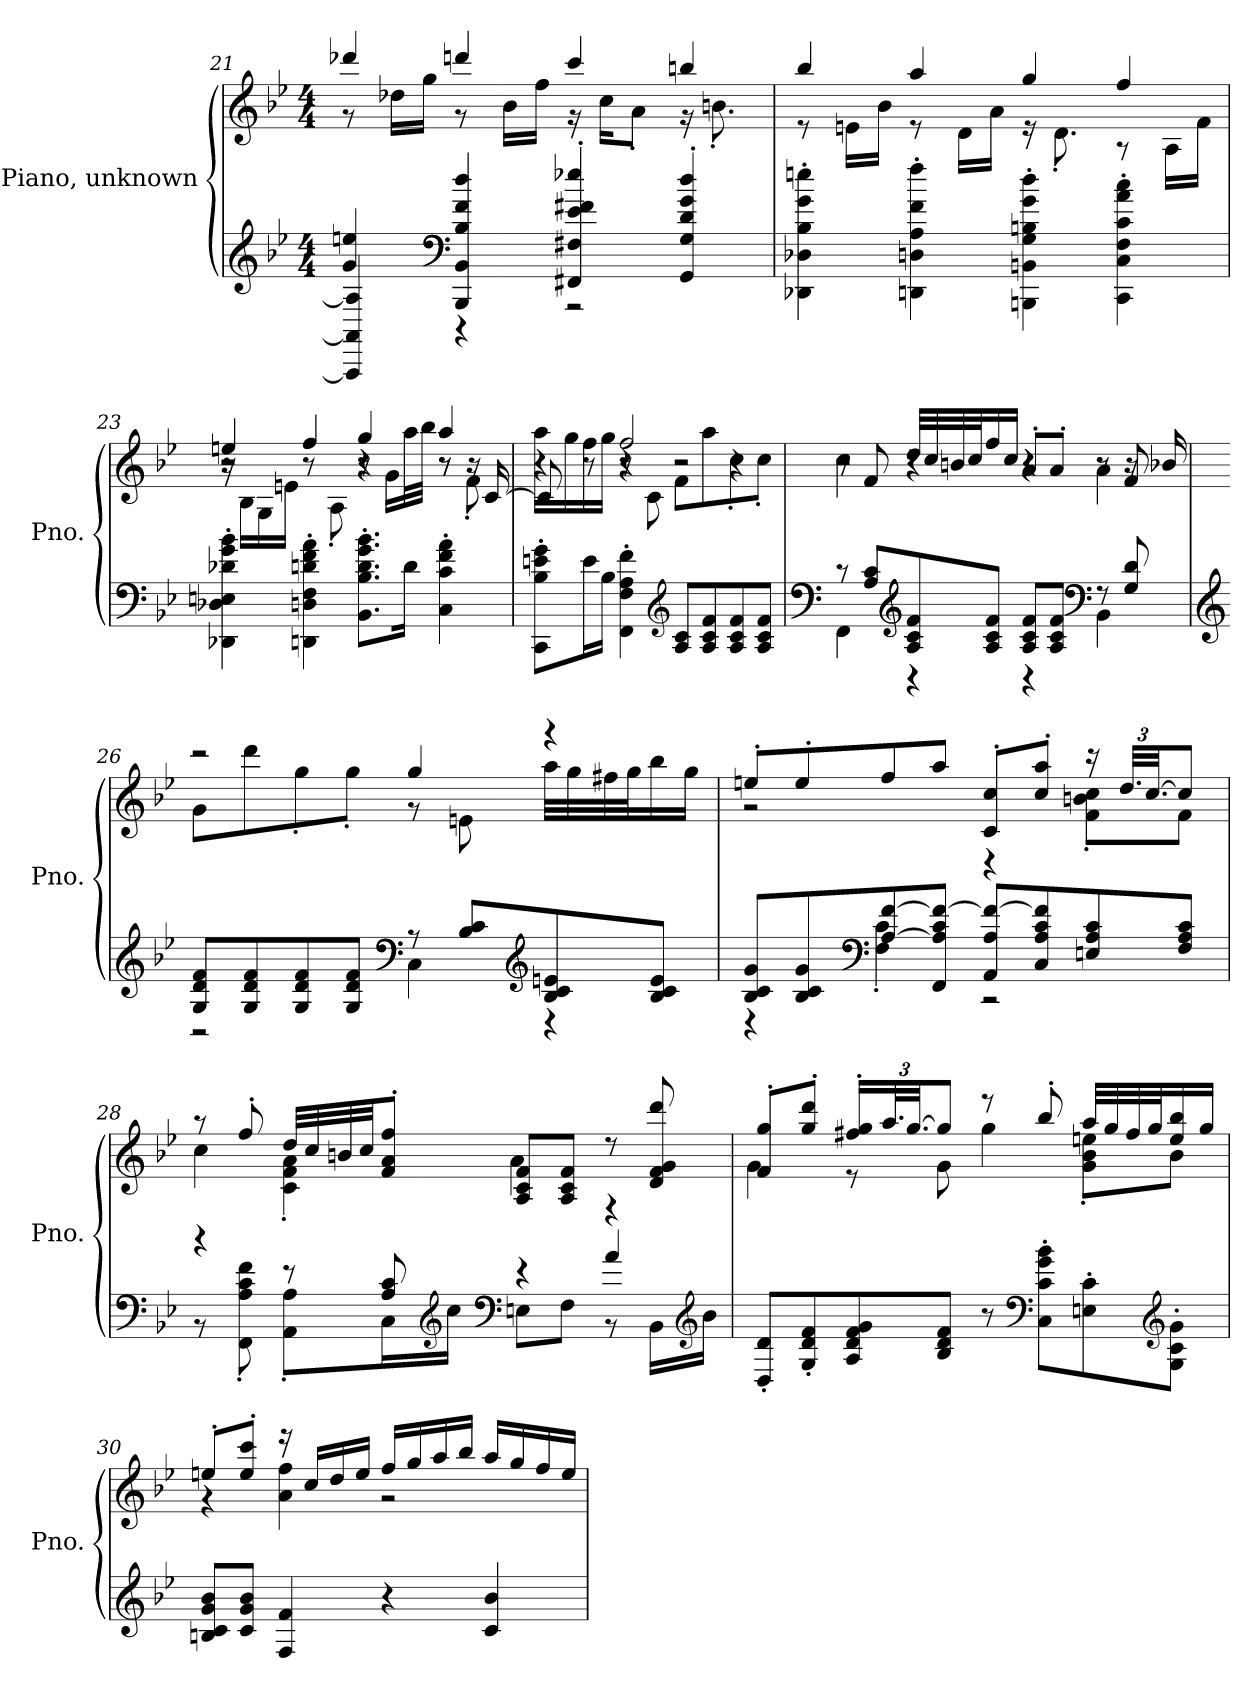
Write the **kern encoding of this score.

**kern	**kern
*part1	*part1
*staff2	*staff1
*I"Piano, unknown	*
*I'Pno.	*
*clefG2	*clefG2
*k[b-e-]	*k[b-e-]
*M4/4	*M4/4
=21	=21
*^	*^
4g/ 4een/	4AAA/] 4AA/] 4A/]	4ddd-X/	8r
.	.	.	16dd-X\LL
.	.	.	16gg\JJ
*clefF4	*	*	*
4BBB-/ 4BB-/ 4B-/ 4f/ 4dd/	4r	4dddn/	8r
.	.	.	16b-\LL
.	.	.	16ff\JJ
4FF#X/' 4F#X/' 4e-/' 4f#X/' 4ee-X/'	2r	4ccc/	16r
.	.	.	16cc\KL
.	.	.	8a'\J
4GG/' 4G/' 4d/' 4g/' 4dd/'	.	4bbn/	16r
.	.	.	8.bn'\
*v	*v	*	*
=22	=22	=22
4DD-X\' 4D-X\' 4B-\' 4g\' 4een\'	4bb-/	8r
.	.	16en\LL
.	.	16b-\JJ
4DDn\' 4Dn\' 4A\' 4f\' 4ff\'	4aa/	8r
.	.	16d\LL
.	.	16a\JJ
4BBBn\' 4BBn\' 4G\' 4Bn\' 4g\' 4dd\'	4gg/	16r
.	.	8.d'\
4CC\' 4C\' 4F\' 4c\' 4a\' 4cc\'	4ff/	8r
.	.	16A\LL
.	.	16f\JJ
!!LO:PB:g=z
=23	=23	=23
*	*	*^
4DD-X\' 4D-X\' 4En\' 4d-X\' 4g\' 4b-\'	4een/	16r	2r
.	.	16B-\LL	.
.	.	16G\	.
.	.	16en\JJ	.
4DDn\' 4Dn\' 4F\' 4dn\' 4f\' 4a\'	4ff/	8r	.
.	.	8A'\	.
8.BB-\' 8.B-\' 8.d\' 8.g\' 8.b-\'L	4gg/	8r	4r
.	.	16g\LL	.
16d\Jk	.	32aa\L	.
.	.	32bb-\JJJ	.
4C\' 4c\' 4f\' 4a\'	4aa/	8r	8r
.	.	8f'\	16r
.	.	.	[16c/
=24	=24	=24	=24
8CC\' 8B-\' 8en\' 8g\'L	4r	16aa\LL	8c/]
.	.	16gg\	.
16e\L	.	16ff\	8r
16B-\JJ	.	16gg\JJ	.
4FF\' 4F\' 4A\' 4f\'	2ff/	8r	4r
.	.	8c\	.
*clefG2	*	*	*
8A/ 8c/L	.	8f\L	2r
8A/ 8c/ 8f/	.	8aa\	.
8A/ 8c/ 8f/	4r	8cc'\	.
8A/ 8c/ 8f/J	.	8cc'\J	.
!!LO:LB:g=z	!!	!!
=25	=25	=25	=25
*clefF4	*	*	*
*^	*	*	*
8r	4FF\	8r	4cc\	2r
8A/ 8c/L	.	8f/	.	.
*clefG2	*	*	*	*
8A/ 8c/ 8f/	4r	32dd/LLL	4r	.
.	.	32cc/	.	.
.	.	32bn/	.	.
.	.	32cc/J	.	.
8A/ 8c/ 8f/J	.	16ff/	.	.
.	.	16cc/JJ	.	.
8A/ 8c/ 8f/L	4r	8a'/L	4r	4r
8A/ 8c/ 8f/J	.	8a'/J	.	.
*clefF4	*	*	*	*
8r	4BB-\	8r	4a\	8r
8G/ 8d/	.	16r	.	8f/
.	.	16b-X/	.	.
*	*	*v	*v	*v
=26	=26	=26
*clefG2	*	*
*	*	*^
8G/ 8d/ 8f/L	2r	2r	8g\L
8G/ 8d/ 8f/	.	.	8ddd\
8G/ 8d/ 8f/	.	.	8gg'\
8G/ 8d/ 8f/J	.	.	8gg'\J
*clefF4	*	*	*
8r	4C\	4gg/	8r
8B-/ 8c/L	.	.	8en\
*clefG2	*	*	*
8B-/ 8c/ 8en/	4r	4r	32aa\LLL
.	.	.	32gg\
.	.	.	32ff#X\
.	.	.	32gg\J
8B-/ 8c/ 8e/J	.	.	16bb-\
.	.	.	16gg\JJ
!!LO:LB:g=z	!!
=27	=27	=27	=27
8B-/ 8c/ 8g/L	4r	8een'/L	2r
8B-/ 8c/ 8g/	.	8ee'/	.
*clefF4	*	*	*
[8A/ [8f/	4F\' 4c\'	8ff/	.
8FF/ 8A/] 8c/ 8f/_J	.	8aa/J	.
8AA/ 8A/ 8f/_L	2r	8c/' 8cc/'L	4r
8C/ 8A/ 8c/ 8f/]	.	8cc/' 8aa/'J	.
8En/ 8A/ 8c/	.	16r	8f\' 8bn\' 8cc\'L
*	*	*Xbrackettup	*
.	.	48.dd/LLL	.
.	.	[48.cc/JJ	.
8F/ 8A/ 8c/J	.	8cc/J]	8f\J
=28	=28	=28	=28
4r	8r	8r	4cc\
.	8FF\' 8A\' 8c\' 8f\'	8ff'/	.
8r	8AA\' 8A\'L	32dd/LLL	4c\' 4f\' 4a\'
.	.	32cc/	.
.	.	32bn/	.
.	.	32cc/JJ	.
8A/ 8c/	16C\L	8f/' 8a/' 8ff/'J	.
*clefG2	*	*	*
.	16cc\JJ	.	.
*clefF4	*	*	*
4r	8En\L	8A/ 8c/ 8f/L	4a\
.	8F\J	8A/ 8c/ 8f/J	.
4a/	8r	8r	4r
.	16BB-\LL	8d/ 8f/ 8g/ 8ddd/	.
*clefG2	*	*	*
.	16b-\JJ	.	.
*v	*v	*	*
!!LO:LB:g=z	!!
=29	=29	=29
8D/' 8d/'L	8f/' 8gg/'L	4g\
8G/' 8d/' 8f/'	8gg/' 8ddd/'J	.
8A/ 8d/ 8f/ 8g/	16ff#X/' 16gg/'LL	8r
.	48.aa/L	.
.	[48.gg/JJ	.
8B-/ 8d/ 8f/J	8gg/J]	8g\
8r	8r	4gg\
*clefF4	*	*
8C\' 8c\' 8g\' 8b-\'L	8bb-'/	.
8En\' 8c\'	32aa/LLL	8g\' 8b-\' 8een\'L
.	32gg/	.
.	32ff#/	.
.	32gg/J	.
*clefG2	*	*
8G\' 8c\' 8g\'J	16ee/ 16bb-/	8b-\J
.	16gg/JJ	.
=30	=30	=30
8Bn/ 8c/ 8g/ 8b-/L	8een'/L	4r
8c/ 8g/ 8b-/J	8ee/' 8ccc/'J	.
4F/ 4f/	16r	4a\ 4ff\
.	16cc/LL	.
.	16dd/	.
.	16ee/JJ	.
4r	16ff/LL	2r
.	16gg/	.
.	16aa/	.
.	16bb-/JJ	.
4c/ 4b-/	16aa/LL	.
.	16gg/	.
.	16ff/	.
.	16ee/JJ	.
*	*v	*v
=	=
*-	*-
